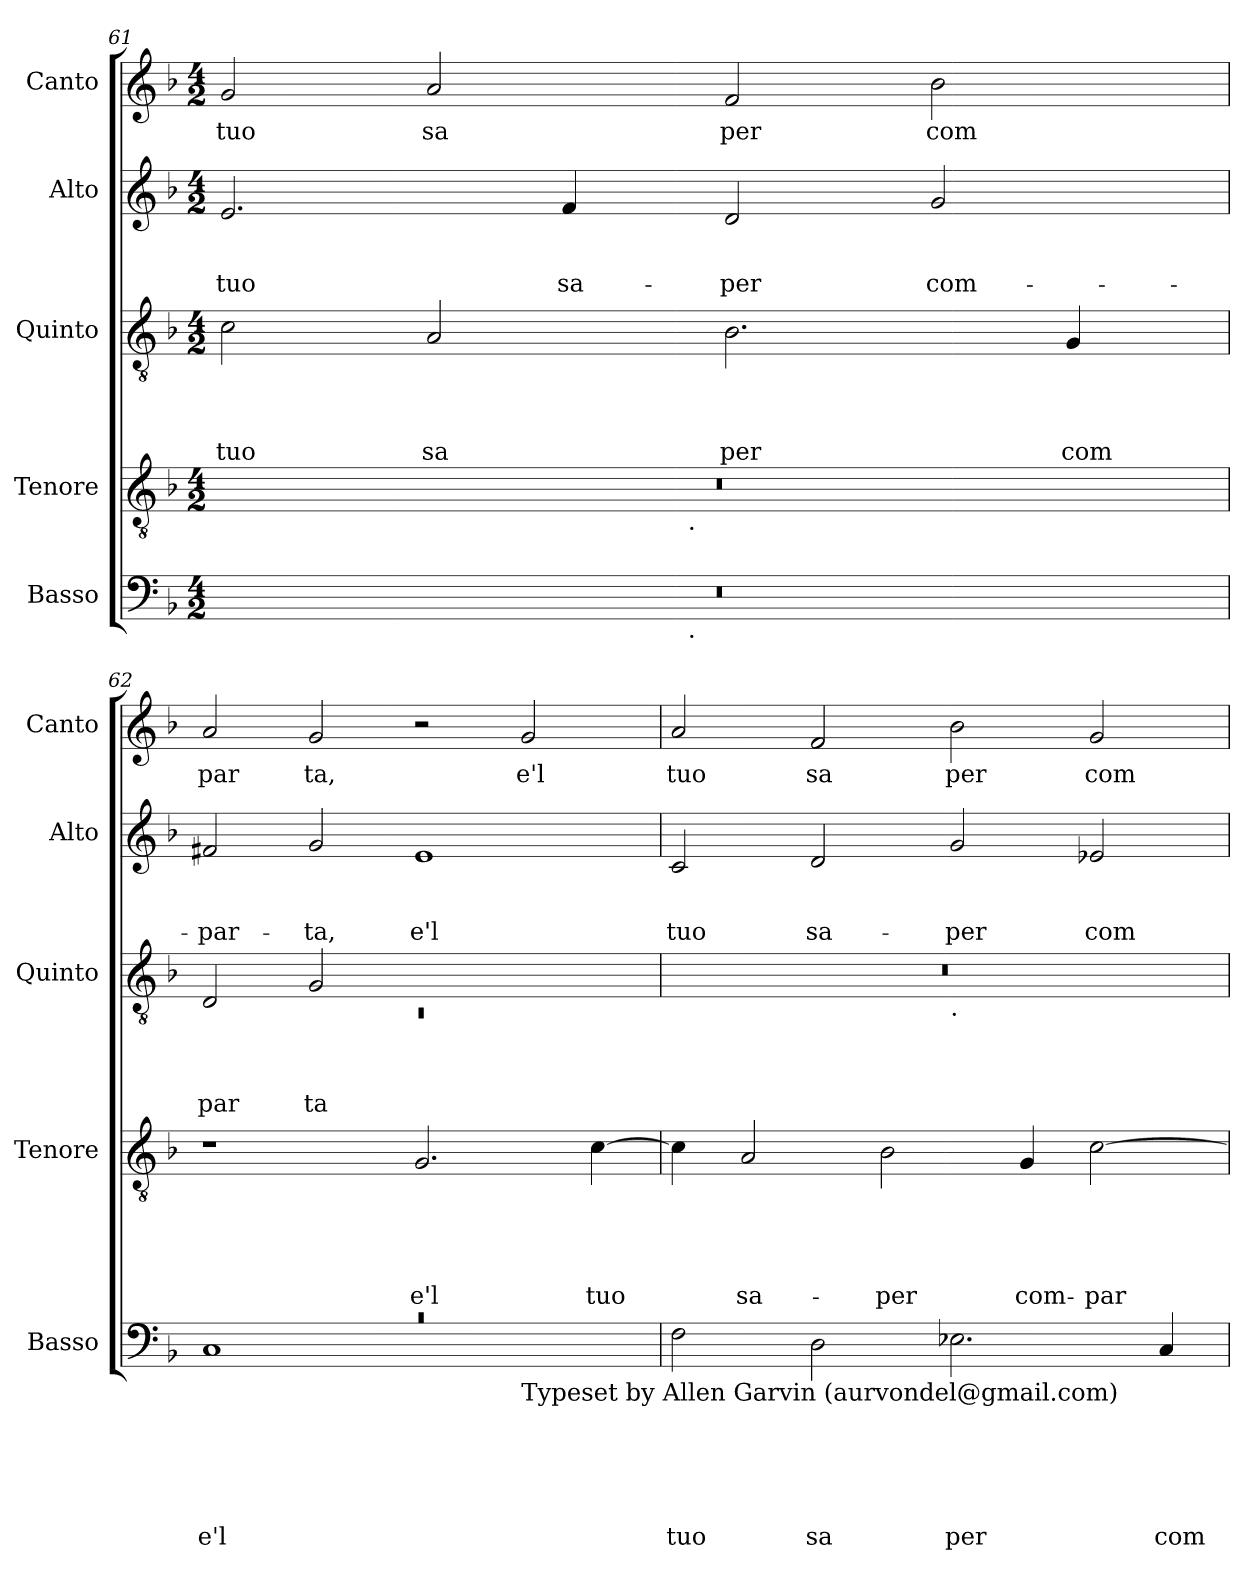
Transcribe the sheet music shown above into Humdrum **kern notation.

**kern	**text	**text	**text	**text	**text	**text	**kern	**text	**text	**text	**text	**text	**kern	**text	**text	**text	**text	**kern	**text	**text	**text	**kern	**text
*part5	*part5	*part5	*part5	*part5	*part5	*part5	*part4	*part4	*part4	*part4	*part4	*part4	*part3	*part3	*part3	*part3	*part3	*part2	*part2	*part2	*part2	*part1	*part1
*staff5	*staff5	*staff5	*staff5	*staff5	*staff5	*staff5	*staff4	*staff4	*staff4	*staff4	*staff4	*staff4	*staff3	*staff3	*staff3	*staff3	*staff3	*staff2	*staff2	*staff2	*staff2	*staff1	*staff1
*I"Basso	*	*	*	*	*	*	*I"Tenore	*	*	*	*	*	*I"Quinto	*	*	*	*	*I"Alto	*	*	*	*I"Canto	*
*I'Basso	*	*	*	*	*	*	*I'Tenore	*	*	*	*	*	*I'Quinto	*	*	*	*	*I'Alto	*	*	*	*I'Canto	*
*clefF4	*	*	*	*	*	*	*clefGv2	*	*	*	*	*	*clefGv2	*	*	*	*	*clefG2	*	*	*	*clefG2	*
*ITrd-3c-5	*	*	*	*	*	*	*	*	*	*	*	*	*ITrd-3c-5	*	*	*	*	*ITrd-3c-5	*	*	*	*	*
*k[b-e-]	*	*	*	*	*	*	*k[b-]	*	*	*	*	*	*k[b-e-]	*	*	*	*	*k[b-e-]	*	*	*	*k[b-]	*
*B-:	*	*	*	*	*	*	*F:	*	*	*	*	*	*B-:	*	*	*	*	*B-:	*	*	*	*F:	*
*M4/2	*	*	*	*	*	*	*M4/2	*	*	*	*	*	*M4/2	*	*	*	*	*M4/2	*	*	*	*M4/2	*
=61	=61	=61	=61	=61	=61	=61	=61	=61	=61	=61	=61	=61	=61	=61	=61	=61	=61	=61	=61	=61	=61	=61	=61
!	!	!	!	!	!	!	!	!	!	!	!	!	!	!	!	!	!LO:LY:b	!	!	!	!LO:LY:b	!	!LO:LY:b
*^	*	*	*	*	*	*	*^	*	*	*	*	*	*	*	*	*	*	*	*	*	*	*	*
0r	2ryy	.	.	.	.	.	.	0r	2ryy	.	.	.	.	.	2f\	.	.	.	tuo	2.a/	.	.	tuo	2g/	tuo
!	!	!	!	!	!	!	!	!	!	!	!	!	!	!	!	!	!	!	!LO:LY:b	!	!	!	!	!	!LO:LY:b
.	4...ryy	.	.	.	.	.	.	.	4...ryy	.	.	.	.	.	2d/	.	.	.	sa	.	.	.	.	2a/	sa
!	!	!	!	!	!	!	!	!	!	!	!	!	!	!	!	!	!	!	!	!	!	!	!LO:LY:b	!	!
.	.	.	.	.	.	.	.	.	.	.	.	.	.	.	.	.	.	.	.	4b-/	.	.	sa-	.	.
!	!	!	!	!	!	!	!	!	!LO:TX:b:t=.	!	!	!	!	!	!	!	!	!	!	!	!	!	!	!	!
!	!LO:TX:b:t=.	!	!	!	!	!	!	!	!	!	!	!	!	!	!	!	!	!	!	!	!	!	!	!	!
.	1ryy	.	.	.	.	.	.	.	1ryy	.	.	.	.	.	.	.	.	.	.	.	.	.	.	.	.
!	!	!	!	!	!	!	!	!	!	!	!	!	!	!	!	!	!	!	!LO:LY:b	!	!	!	!LO:LY:b	!	!LO:LY:b
.	.	.	.	.	.	.	.	.	.	.	.	.	.	.	2.e-\	.	.	.	per	2g/	.	.	-per	2f/	per
!	!	!	!	!	!	!	!	!	!	!	!	!	!	!	!	!	!	!	!	!	!	!	!LO:LY:b	!	!LO:LY:b
.	.	.	.	.	.	.	.	.	.	.	.	.	.	.	.	.	.	.	.	2cc/	.	.	com-	2b-\	com
!	!	!	!	!	!	!	!	!	!	!	!	!	!	!	!	!	!	!	!LO:LY:b	!	!	!	!	!	!
.	.	.	.	.	.	.	.	.	.	.	.	.	.	.	4c/	.	.	.	com	.	.	.	.	.	.
.	32ryy	.	.	.	.	.	.	.	32ryy	.	.	.	.	.	.	.	.	.	.	.	.	.	.	.	.
!!LO:LB:g=z
=62	=62	=62	=62	=62	=62	=62	=62	=62	=62	=62	=62	=62	=62	=62	=62	=62	=62	=62	=62	=62	=62	=62	=62	=62	=62
*	*	*	*	*	*	*	*	*	*	*	*	*	*	*	*^	*	*	*	*	*	*	*	*	*	*
!LO:N:vis=1	!	!	!	!	!	!	!LO:LY:b	!	!	!	!	!	!	!	!	!LO:N:vis=1	!	!	!	!LO:LY:b	!	!	!	!LO:LY:b	!	!LO:LY:b
*	*^	*	*	*	*	*	*	*v	*v	*	*	*	*	*	*	*	*	*	*	*	*	*	*	*	*	*
0rc	1F	1.ryy	.	.	.	.	.	e'l	1r	.	.	.	.	.	2G/	0rC	.	.	.	par	2bn/	.	.	-par-	2a/	par
!	!	!	!	!	!	!	!	!	!	!	!	!	!	!	!	!	!	!	!	!LO:LY:b	!	!	!	!LO:LY:b	!	!LO:LY:b
.	.	.	.	.	.	.	.	.	.	.	.	.	.	.	2c/	.	.	.	.	ta	2cc/	.	.	-ta,	2g/	ta,
!	!	!	!	!	!	!	!	!	!	!	!	!	!	!LO:LY:b	!	!	!	!	!	!	!	!	!	!LO:LY:b	!	!
.	1ryy	.	.	.	.	.	.	.	2.G/	.	.	.	.	e'l	1ryy	.	.	.	.	.	1a	.	.	e'l	2r	.
!	!	!LO:TX:b:t=Typeset by Allen Garvin (aurvondel@gmail.com)	!	!	!	!	!	!	!	!	!	!	!	!	!	!	!	!	!	!	!	!	!	!	!	!
!	!	!	!	!	!	!	!	!	!	!	!	!	!	!	!	!	!	!	!	!	!	!	!	!	!	!LO:LY:b
.	.	2ryy	.	.	.	.	.	.	.	.	.	.	.	.	.	.	.	.	.	.	.	.	.	.	2g/	e'l
!	!	!	!	!	!	!	!	!	!	!	!	!	!	!LO:LY:b	!	!	!	!	!	!	!	!	!	!	!	!
.	.	.	.	.	.	.	.	.	[>4c\	.	.	.	.	tuo	.	.	.	.	.	.	.	.	.	.	.	.
=63	=63	=63	=63	=63	=63	=63	=63	=63	=63	=63	=63	=63	=63	=63	=63	=63	=63	=63	=63	=63	=63	=63	=63	=63	=63	=63
!	!	!	!	!	!	!	!	!LO:LY:b	!	!	!	!	!	!	!	!	!	!	!	!	!	!	!	!LO:LY:b	!	!LO:LY:b
*v	*v	*v	*	*	*	*	*	*	*	*	*	*	*	*	*	*	*	*	*	*	*	*	*	*	*	*
2B-\	.	.	.	.	.	tuo	4c\]	.	.	.	.	.	0r	1ryy	.	.	.	.	2f/	.	.	tuo	2a/	tuo
!	!	!	!	!	!	!	!	!	!	!	!	!LO:LY:b	!	!	!	!	!	!	!	!	!	!	!	!
.	.	.	.	.	.	.	2A/	.	.	.	.	sa-	.	.	.	.	.	.	.	.	.	.	.	.
!	!	!	!	!	!	!LO:LY:b	!	!	!	!	!	!	!	!	!	!	!	!	!	!	!	!LO:LY:b	!	!LO:LY:b
2G\	.	.	.	.	.	sa	.	.	.	.	.	.	.	.	.	.	.	.	2g/	.	.	sa-	2f/	sa
!	!	!	!	!	!	!	!	!	!	!	!	!LO:LY:b	!	!	!	!	!	!	!	!	!	!	!	!
.	.	.	.	.	.	.	2B-\	.	.	.	.	-per	.	.	.	.	.	.	.	.	.	.	.	.
!	!	!	!	!	!	!	!	!	!	!	!	!	!	!LO:TX:b:t=.	!	!	!	!	!	!	!	!	!	!
!	!	!	!	!	!	!LO:LY:b	!	!	!	!	!	!	!	!	!	!	!	!	!	!	!	!LO:LY:b	!	!LO:LY:b
2.A-X\	.	.	.	.	.	per	.	.	.	.	.	.	.	1ryy	.	.	.	.	2cc/	.	.	-per	2b-\	per
!	!	!	!	!	!	!	!	!	!	!	!	!LO:LY:b	!	!	!	!	!	!	!	!	!	!	!	!
.	.	.	.	.	.	.	4G/	.	.	.	.	com-	.	.	.	.	.	.	.	.	.	.	.	.
!	!	!	!	!	!	!	!	!	!	!	!	!LO:LY:b	!	!	!	!	!	!	!	!	!	!LO:LY:b	!	!LO:LY:b
.	.	.	.	.	.	.	[>2c\	.	.	.	.	-par-	.	.	.	.	.	.	2a-X/	.	.	com-	2g/	com
!	!	!	!	!	!	!LO:LY:b	!	!	!	!	!	!	!	!	!	!	!	!	!	!	!	!	!	!
4F/	.	.	.	.	.	com	.	.	.	.	.	.	.	.	.	.	.	.	.	.	.	.	.	.
*	*	*	*	*	*	*	*	*	*	*	*	*	*v	*v	*	*	*	*	*	*	*	*	*	*
=	=	=	=	=	=	=	=	=	=	=	=	=	=	=	=	=	=	=	=	=	=	=	=
*-	*-	*-	*-	*-	*-	*-	*-	*-	*-	*-	*-	*-	*-	*-	*-	*-	*-	*-	*-	*-	*-	*-	*-
